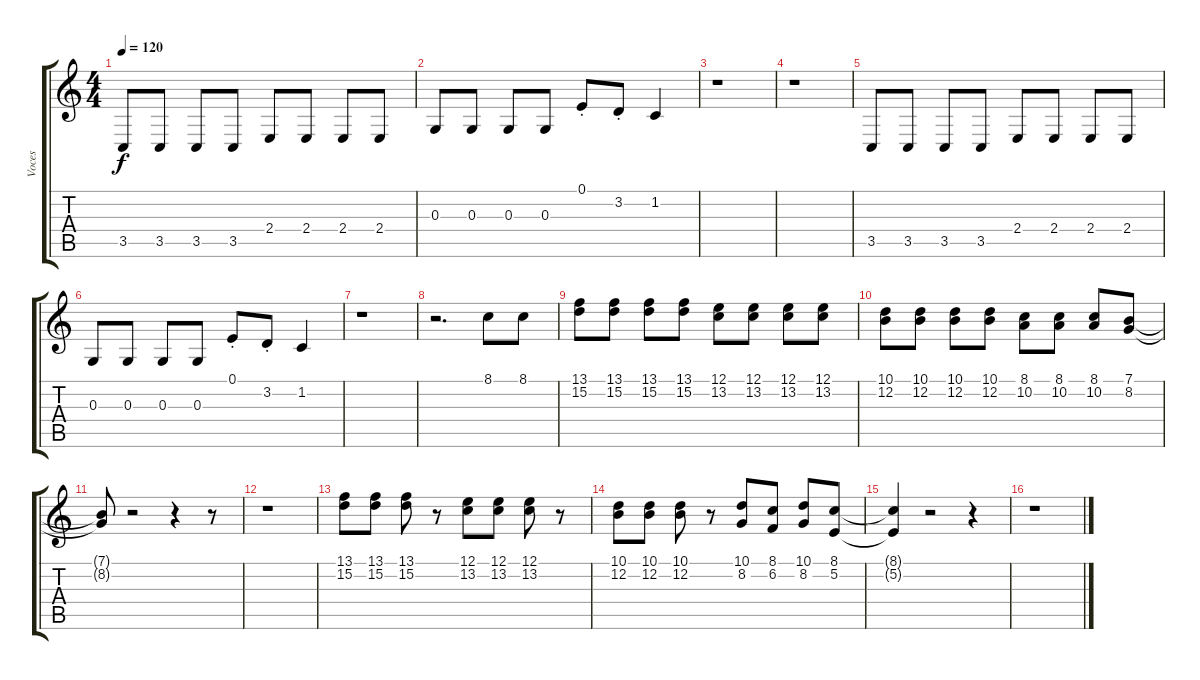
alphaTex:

\track ("Voces" "Voces") {instrument altosax}
\staff {score tabs}
\tuning (E4 B3 G3 D3 A2 E2) {hide}
\ts (4 4)
\tempo 120
\clef g2
\ks c
3.5.8{dy f} 3.5.8 3.5.8 3.5.8 2.4.8 2.4.8 2.4.8 2.4.8 |
0.3.8 0.3.8 0.3.8 0.3.8 0.1{st}.8 3.2{st}.8 1.2.4 |
r.1 |
r.1 |
3.5.8 3.5.8 3.5.8 3.5.8 2.4.8 2.4.8 2.4.8 2.4.8 |
0.3.8 0.3.8 0.3.8 0.3.8 0.1{st}.8 3.2{st}.8 1.2.4 |
r.1 |
r.2{d} 8.1.8 8.1.8 |
(13.1 15.2).8 (13.1 15.2).8 (13.1 15.2).8 (13.1 15.2).8 (12.1 13.2).8 (12.1 13.2).8 (12.1 13.2).8 (12.1 13.2).8 |
(10.1 12.2).8 (10.1 12.2).8 (10.1 12.2).8 (10.1 12.2).8 (8.1 10.2).8 (8.1 10.2).8 (8.1 10.2).8 (7.1 8.2).8 |
(7.1{t} 8.2{t}).8 r.2 r.4 r.8 |
r.1 |
(13.1 15.2).8 (13.1 15.2).8 (13.1 15.2).8 r.8 (12.1 13.2).8 (12.1 13.2).8 (12.1 13.2).8 r.8 |
(10.1 12.2).8 (10.1 12.2).8 (10.1 12.2).8 r.8 (10.1 8.2).8 (8.1 6.2).8 (10.1 8.2).8 (8.1 5.2).8 |
(8.1{t} 5.2{t}).4 r.2 r.4 |
r.1
